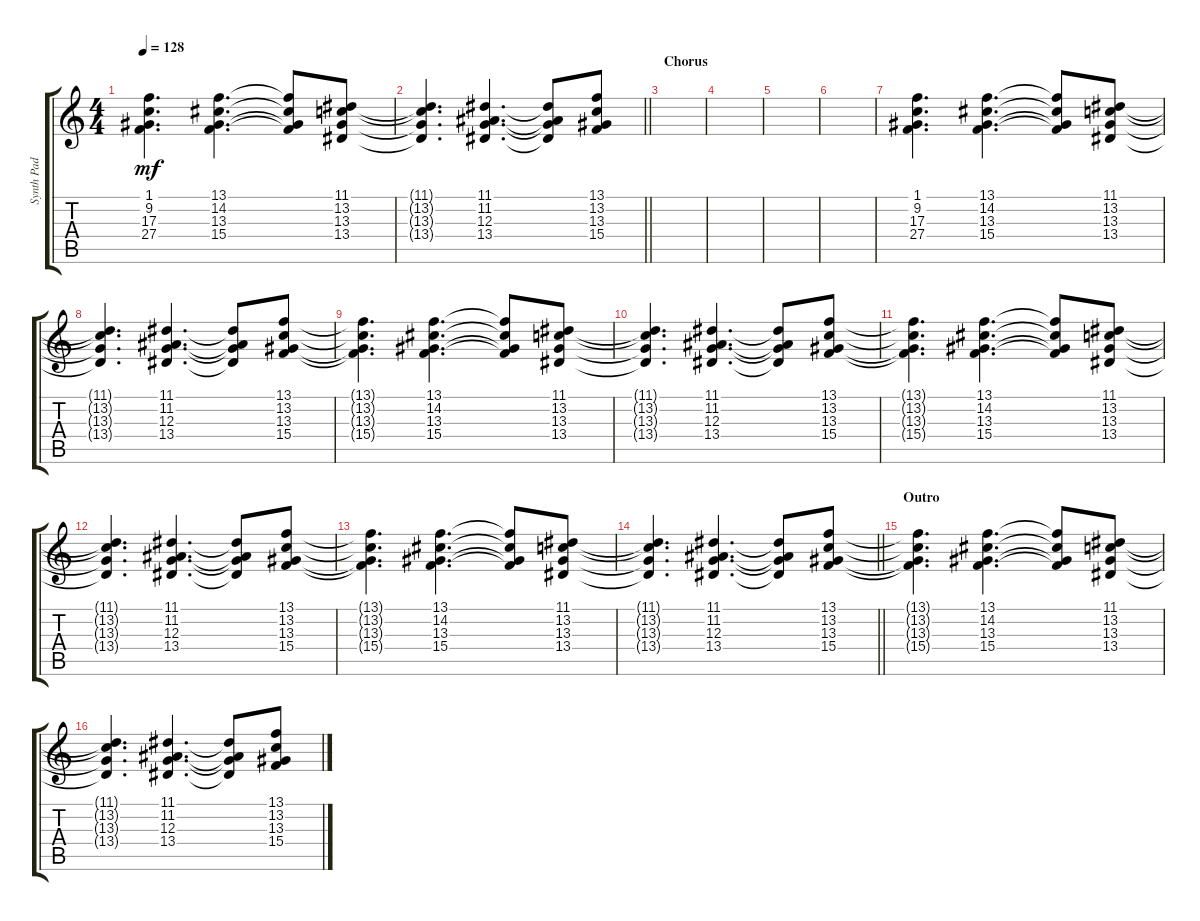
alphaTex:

\track ("Synth Pad" "Synth Pad") {instrument pad2warm}
\staff {score tabs}
\tuning (E4 B3 G3 D3 A2 E2) {hide}
\ts (4 4)
\tempo 128
\clef g2
\ks c
(1.1 9.2 17.3 27.4).4{d dy mf} (13.1 14.2 13.3 15.4).4{d} (13.1{t} 14.2{t} 13.3{t} 15.4{t}).8 (11.1 13.2 13.3 13.4).8 |
\barLineRight lightlight
(11.1{t} 13.2{t} 13.3{t} 13.4{t}).4{d} (11.1 11.2 12.3 13.4).4{d} (11.1{t} 11.2{t} 12.3{t} 13.4{t}).8 (13.1 13.2 13.3 15.4).8 |
\section ("" "Chorus")
|
|
|
|
(1.1 9.2 17.3 27.4).4{d} (13.1 14.2 13.3 15.4).4{d} (13.1{t} 14.2{t} 13.3{t} 15.4{t}).8 (11.1 13.2 13.3 13.4).8 |
(11.1{t} 13.2{t} 13.3{t} 13.4{t}).4{d} (11.1 11.2 12.3 13.4).4{d} (11.1{t} 11.2{t} 12.3{t} 13.4{t}).8 (13.1 13.2 13.3 15.4).8 |
(13.1{t} 13.2{t} 13.3{t} 15.4{t}).4{d} (13.1 14.2 13.3 15.4).4{d} (13.1{t} 14.2{t} 13.3{t} 15.4{t}).8 (11.1 13.2 13.3 13.4).8 |
(11.1{t} 13.2{t} 13.3{t} 13.4{t}).4{d} (11.1 11.2 12.3 13.4).4{d} (11.1{t} 11.2{t} 12.3{t} 13.4{t}).8 (13.1 13.2 13.3 15.4).8 |
(13.1{t} 13.2{t} 13.3{t} 15.4{t}).4{d} (13.1 14.2 13.3 15.4).4{d} (13.1{t} 14.2{t} 13.3{t} 15.4{t}).8 (11.1 13.2 13.3 13.4).8 |
(11.1{t} 13.2{t} 13.3{t} 13.4{t}).4{d} (11.1 11.2 12.3 13.4).4{d} (11.1{t} 11.2{t} 12.3{t} 13.4{t}).8 (13.1 13.2 13.3 15.4).8 |
(13.1{t} 13.2{t} 13.3{t} 15.4{t}).4{d} (13.1 14.2 13.3 15.4).4{d} (13.1{t} 14.2{t} 13.3{t} 15.4{t}).8 (11.1 13.2 13.3 13.4).8 |
\barLineRight lightlight
(11.1{t} 13.2{t} 13.3{t} 13.4{t}).4{d} (11.1 11.2 12.3 13.4).4{d} (11.1{t} 11.2{t} 12.3{t} 13.4{t}).8 (13.1 13.2 13.3 15.4).8 |
\section ("" "Outro")
(13.1{t} 13.2{t} 13.3{t} 15.4{t}).4{d} (13.1 14.2 13.3 15.4).4{d} (13.1{t} 14.2{t} 13.3{t} 15.4{t}).8 (11.1 13.2 13.3 13.4).8 |
(11.1{t} 13.2{t} 13.3{t} 13.4{t}).4{d} (11.1 11.2 12.3 13.4).4{d} (11.1{t} 11.2{t} 12.3{t} 13.4{t}).8 (13.1 13.2 13.3 15.4).8
